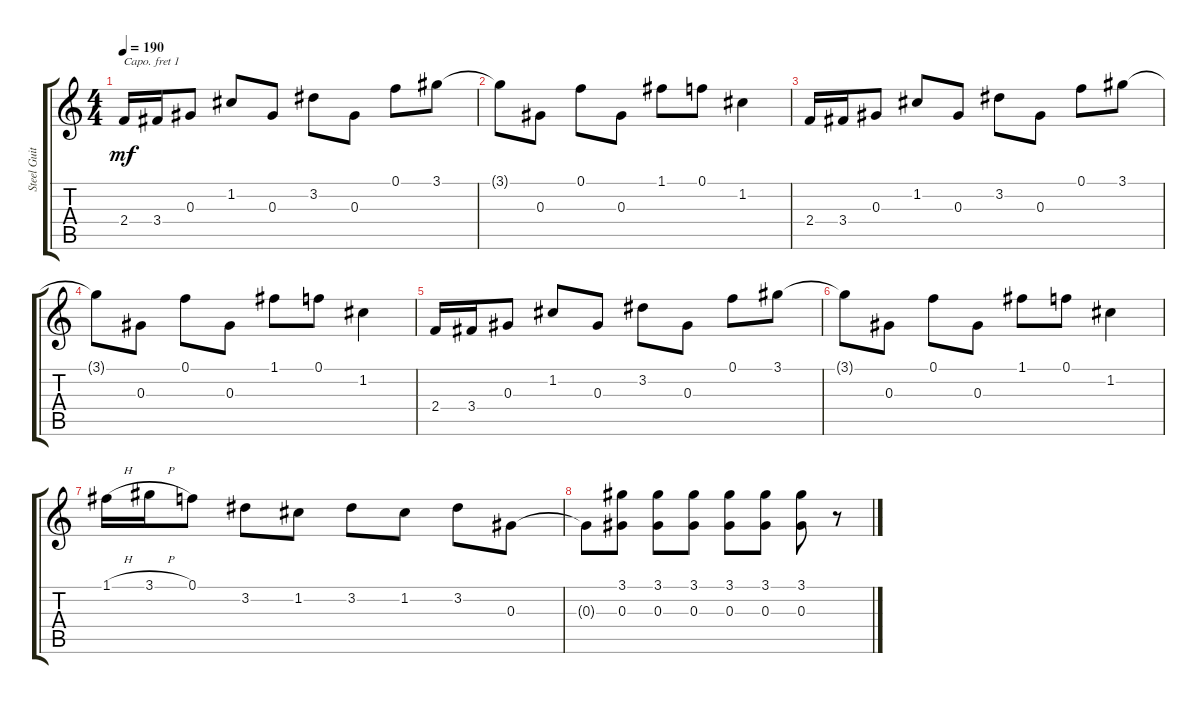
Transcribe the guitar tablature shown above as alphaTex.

\track ("Steel Guitar" "Steel Guit") {instrument acousticguitarsteel}
\staff {score tabs}
\capo 1
\tuning (E4 B3 G3 D3 A2 E2) {hide}
\ts (4 4)
\tempo 190
\clef g2
\ks c
2.4.16{dy mf instrument acousticguitarsteel} 3.4.16 0.3.8 1.2.8 0.3.8 3.2.8 0.3.8 0.1.8 3.1.8 |
3.1{t}.8 0.3.8 0.1.8 0.3.8 1.1.8 0.1.8 1.2.4 |
2.4.16 3.4.16 0.3.8 1.2.8 0.3.8 3.2.8 0.3.8 0.1.8 3.1.8 |
3.1{t}.8 0.3.8 0.1.8 0.3.8 1.1.8 0.1.8 1.2.4 |
2.4.16 3.4.16 0.3.8 1.2.8 0.3.8 3.2.8 0.3.8 0.1.8 3.1.8 |
3.1{t}.8 0.3.8 0.1.8 0.3.8 1.1.8 0.1.8 1.2.4 |
1.1{h}.16 3.1{h}.16 0.1.8 3.2.8 1.2.8 3.2.8 1.2.8 3.2.8 0.3.8 |
0.3{t}.8 (3.1 0.3).8 (3.1 0.3).8 (3.1 0.3).8 (3.1 0.3).8 (3.1 0.3).8 (3.1 0.3).8 r.8
